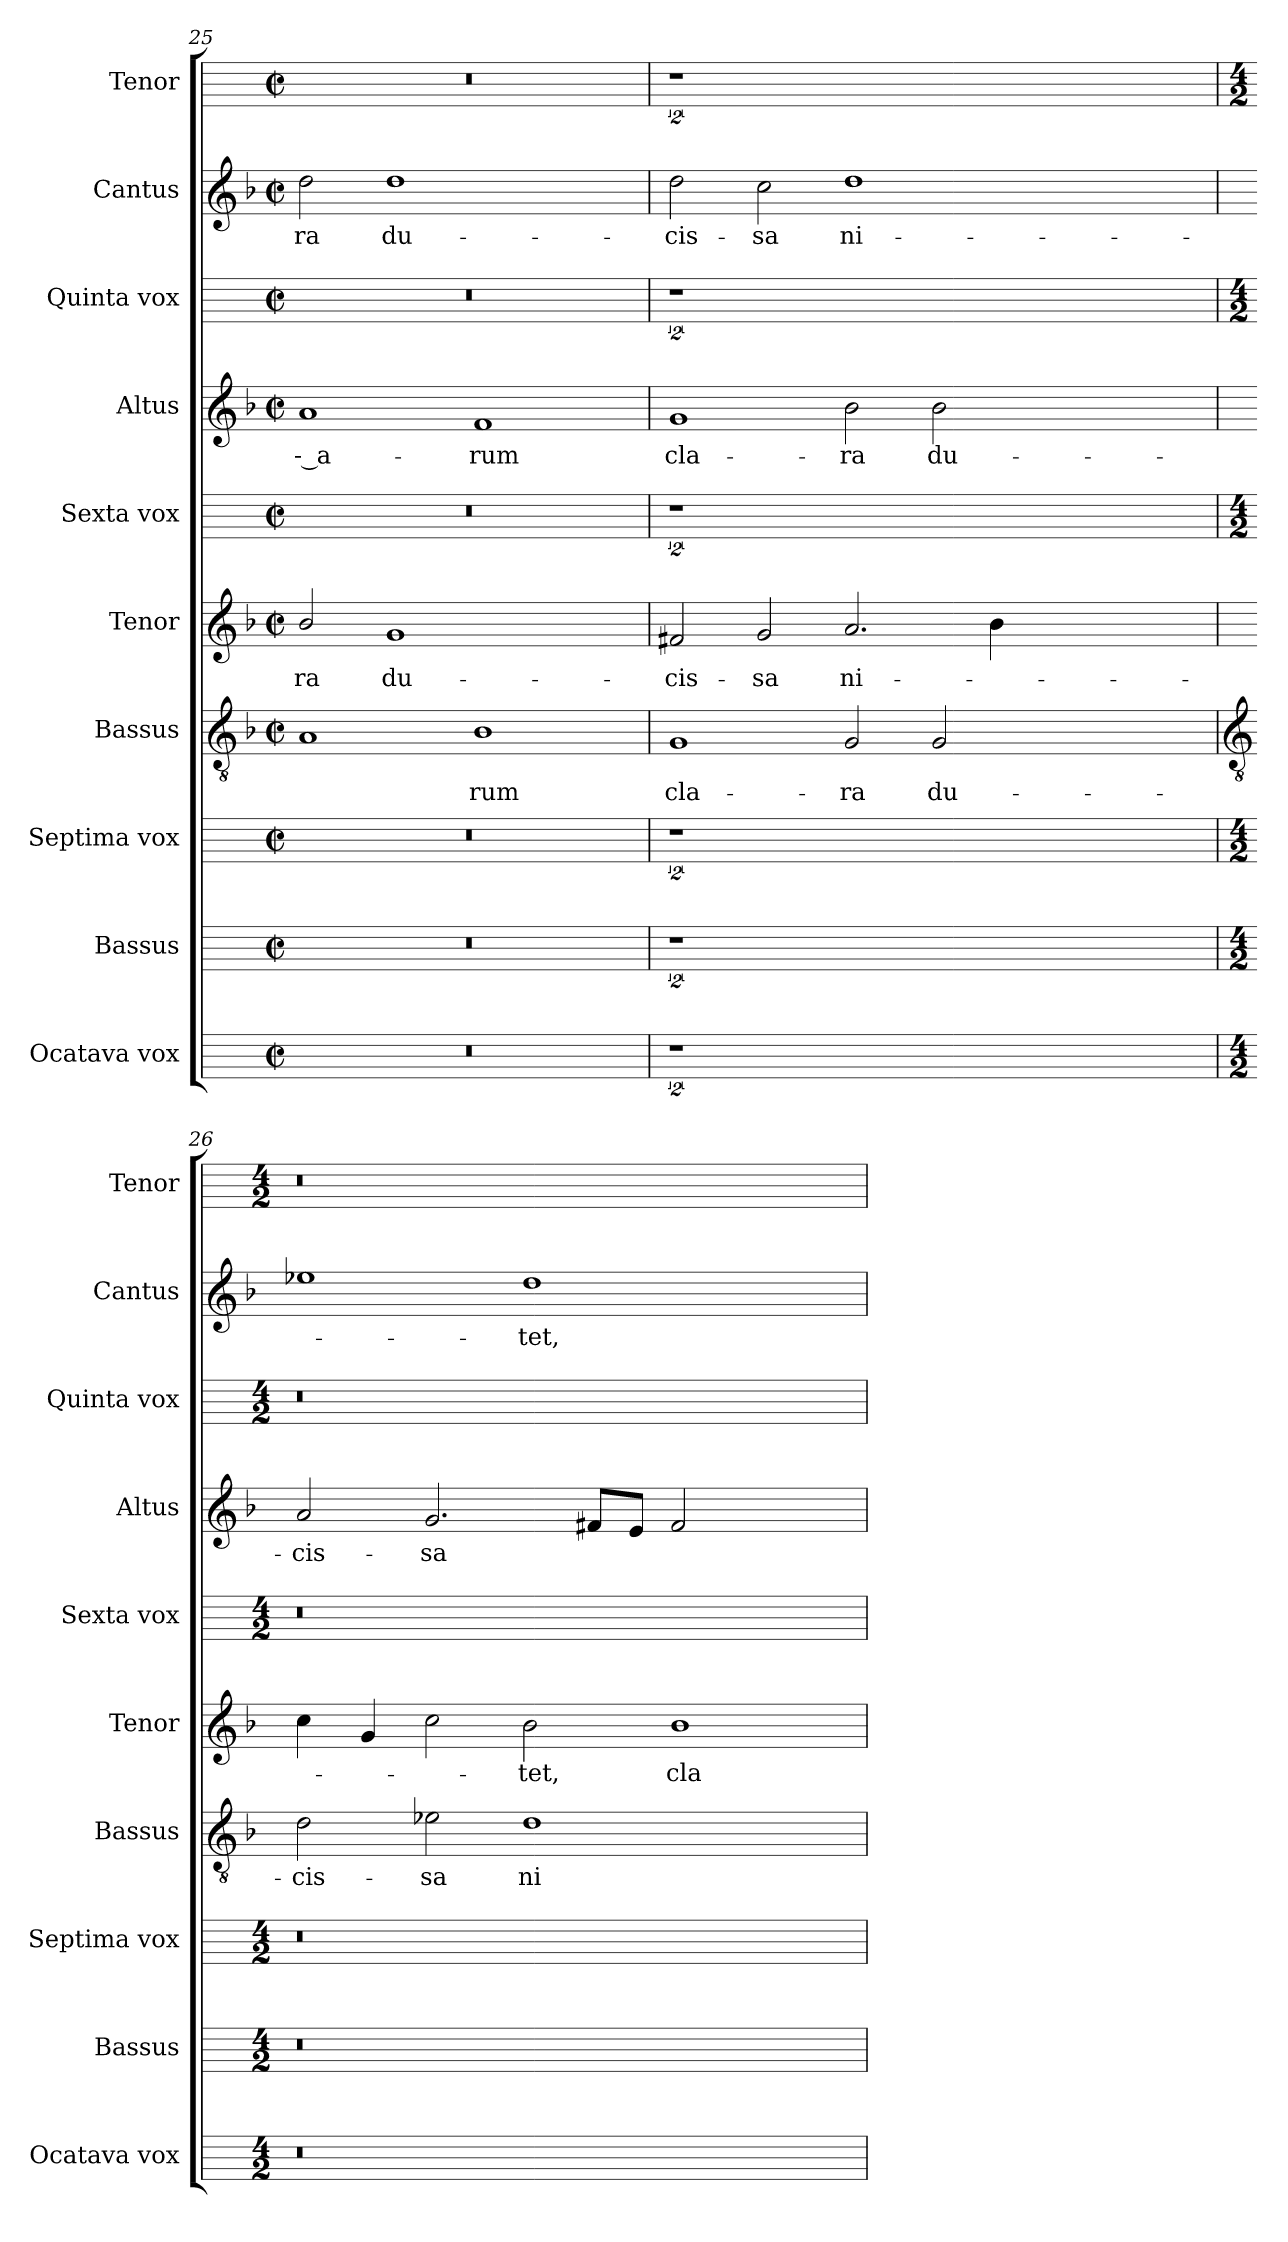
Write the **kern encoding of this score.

**kern	**kern	**kern	**kern	**text	**kern	**text	**kern	**kern	**text	**kern	**kern	**text	**kern
*part10	*part9	*part8	*part7	*part7	*part6	*part6	*part5	*part4	*part4	*part3	*part2	*part2	*part1
*staff10	*staff9	*staff8	*staff7	*staff7	*staff6	*staff6	*staff5	*staff4	*staff4	*staff3	*staff2	*staff2	*staff1
*I"Ocatava vox	*I"Bassus	*I"Septima vox	*I"Bassus	*	*I"Tenor	*	*I"Sexta vox	*I"Altus	*	*I"Quinta vox	*I"Cantus	*	*I"Tenor
*I'Ocatava vox	*I'Bassus	*I'Septima vox	*I'Bassus	*	*I'Tenor	*	*I'Sexta vox	*I'Altus	*	*I'Quinta vox	*I'Cantus	*	*I'Tenor
*	*	*	*clefGv2	*	*clefG2	*	*	*clefG2	*	*	*clefG2	*	*
*	*	*	*k[b-]	*	*k[b-]	*	*	*k[b-]	*	*	*k[b-]	*	*
*	*	*	*F:	*	*F:	*	*	*F:	*	*	*F:	*	*
*M4/2	*M4/2	*M4/2	*M4/2	*	*M4/2	*	*M4/2	*M4/2	*	*M4/2	*M4/2	*	*M4/2
*met(c|)	*met(c|)	*met(c|)	*met(c|)	*	*met(c|)	*	*met(c|)	*met(c|)	*	*met(c|)	*met(c|)	*	*met(c|)
=25	=25	=25	=25	=25	=25	=25	=25	=25	=25	=25	=25	=25	=25
!	!	!	!	!	!	!LO:LY:b	!	!	!LO:LY:b	!	!	!LO:LY:b	!
*	*	*	*	*	*^	*	*	*	*	*	*	*	*
0r	0r	0r	1A	.	2b-	0ryy	-ra	0r	1a	-- a-	0r	2dd	ra	0r
!	!	!	!	!	!	!	!LO:LY:b	!	!	!	!	!	!LO:LY:b	!
.	.	.	.	.	1g	.	du-	.	.	.	.	1dd	du-	.
!	!	!	!	!LO:LY:b	!	!	!	!	!	!LO:LY:b	!	!	!	!
.	.	.	1B-	-rum	.	.	.	.	1f	-rum	.	.	.	.
.	.	.	.	.	2ryy	.	.	.	.	.	.	2ryy	.	.
!!LO:LB:g=z
=25	=25	=25	=25	=25	=25	=25	=25	=25	=25	=25	=25	=25	=25	=25
!	!	!	!	!LO:LY:b	!	!	!LO:LY:b	!	!	!LO:LY:b	!	!	!LO:LY:b	!
2%7r	2%7r	2%7r	1G	cla-	2f#X	0ryy	-cis-	2%7r	1g	cla-	2%7r	2dd	-cis-	2%7r
!	!	!	!	!	!	!	!LO:LY:b	!	!	!	!	!	!LO:LY:b	!
.	.	.	.	.	2g	.	-sa	.	.	.	.	2cc	-sa	.
!	!	!	!	!LO:LY:b	!	!	!LO:LY:b	!	!	!LO:LY:b	!	!	!LO:LY:b	!
.	.	.	2G	-ra	2.a	.	ni-	.	2b-	-ra	.	1dd	ni-	.
!	!	!	!	!LO:LY:b	!	!	!	!	!	!LO:LY:b	!	!	!	!
.	.	.	2G	du-	.	.	.	.	2b-	du-	.	.	.	.
.	.	.	.	.	4b-	.	.	.	.	.	.	.	.	.
.	.	.	1.ryy	.	1.ryy	1.ryy	.	.	1.ryy	.	.	1.ryy	.	.
!!LO:LB:g=z
=26	=26	=26	=26	=26	=26	=26	=26	=26	=26	=26	=26	=26	=26	=26
*	*	*	*clefGv2	*	*	*	*	*	*	*	*	*	*	*
*M4/2	*M4/2	*M4/2	*	*	*	*	*	*M4/2	*	*	*M4/2	*	*	*M4/2
!	!	!	!	!LO:LY:b	!	!	!	!	!	!LO:LY:b	!	!	!	!
0r	0r	0r	2d	-cis-	4cc	1ryy	.	0r	2a	-cis-	0r	1ee-X	.	0r
.	.	.	.	.	4g	.	.	.	.	.	.	.	.	.
!	!	!	!	!LO:LY:b	!	!	!	!	!	!LO:LY:b	!	!	!	!
.	.	.	2e-X	-sa	2cc	.	.	.	2.g	-sa	.	.	.	.
!	!	!	!	!LO:LY:b	!	!	!LO:LY:b	!	!	!	!	!	!LO:LY:b	!
.	.	.	1d	ni-	2b-	2ryy	-tet,	.	.	.	.	1dd	-tet,	.
.	.	.	.	.	.	.	.	.	8f#L	.	.	.	.	.
.	.	.	.	.	.	.	.	.	8eJ	.	.	.	.	.
!	!	!	!	!	!	!	!LO:LY:b	!	!	!	!	!	!	!
.	.	.	.	.	1b-	2ryy	cla-	.	2f#	.	.	.	.	.
2ryy	2ryy	2ryy	2ryy	.	.	2ryy	.	2ryy	2ryy	.	2ryy	2ryy	.	2ryy
*	*	*	*	*	*v	*v	*	*	*	*	*	*	*	*
=	=	=	=	=	=	=	=	=	=	=	=	=	=
*-	*-	*-	*-	*-	*-	*-	*-	*-	*-	*-	*-	*-	*-
